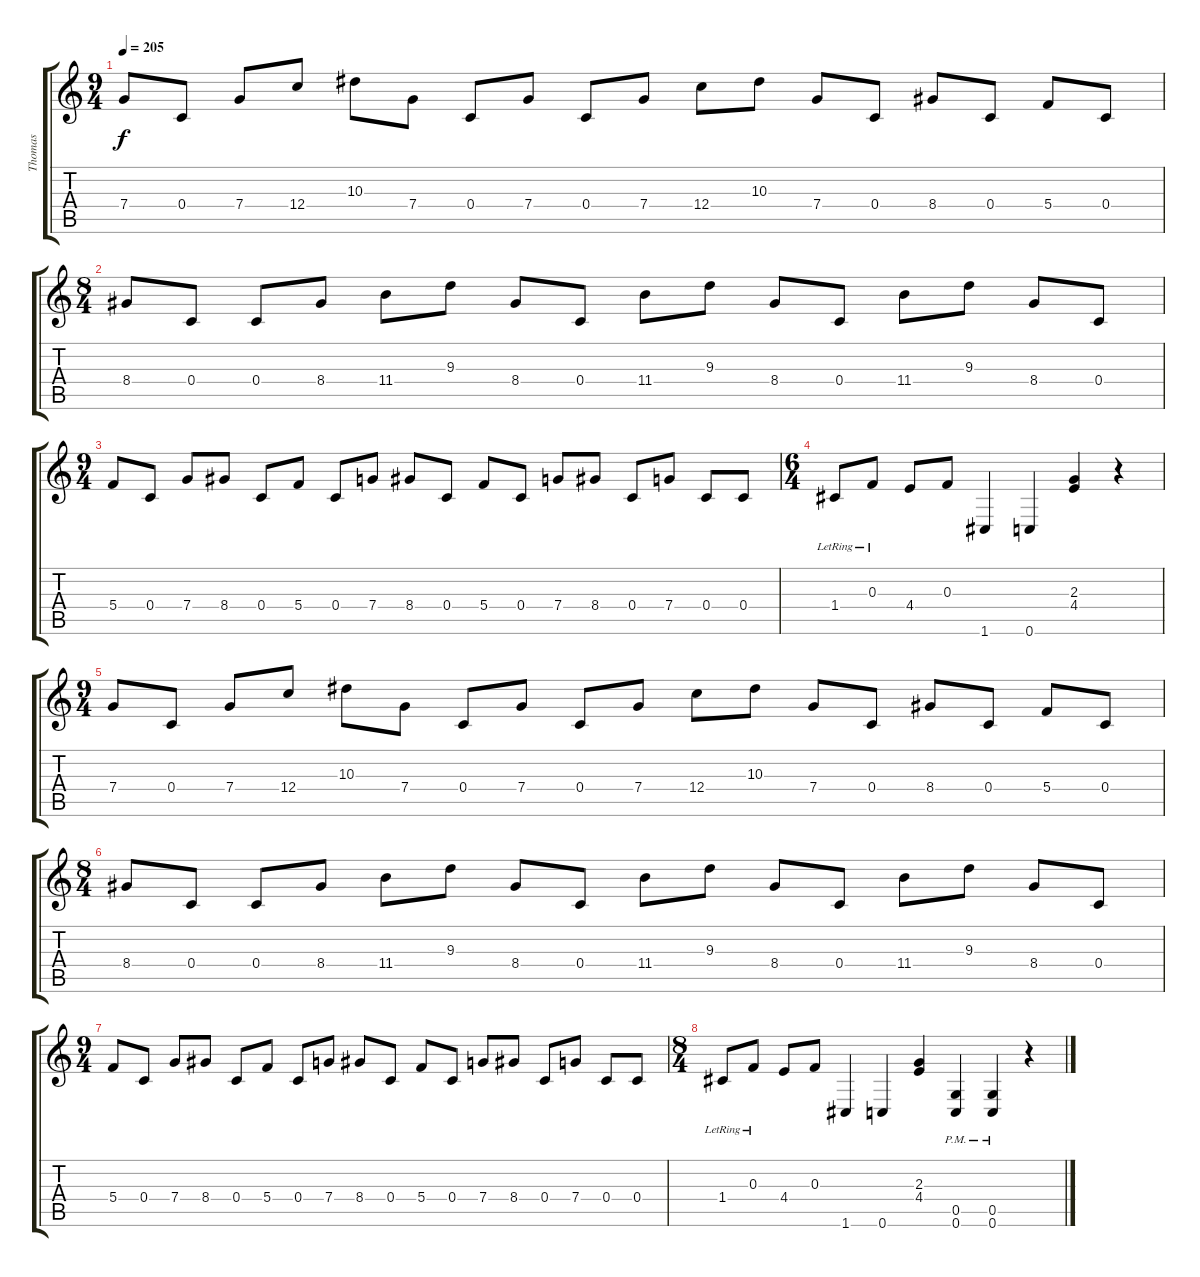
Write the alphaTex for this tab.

\track ("Thomas" "Thomas") {instrument overdrivenguitar}
\staff {score tabs}
\tuning (D4 A3 F3 C3 G2 C2) {hide}
\ts (9 4)
\tempo 205
\clef g2
\ks c
7.4.8{dy f} 0.4.8 7.4.8 12.4.8 10.3.8 7.4.8 0.4.8 7.4.8 0.4.8 7.4.8 12.4.8 10.3.8 7.4.8 0.4.8 8.4.8 0.4.8 5.4.8 0.4.8 |
\ts (8 4)
8.4.8 0.4.8 0.4.8 8.4.8 11.4.8 9.3.8 8.4.8 0.4.8 11.4.8 9.3.8 8.4.8 0.4.8 11.4.8 9.3.8 8.4.8 0.4.8 |
\ts (9 4)
5.4.8 0.4.8 7.4.8 8.4.8 0.4.8 5.4.8 0.4.8 7.4.8 8.4.8 0.4.8 5.4.8 0.4.8 7.4.8 8.4.8 0.4.8 7.4.8 0.4.8 0.4.8 |
\ts (6 4)
1.4{lr}.8 0.3{lr}.8 4.4.8 0.3.8 1.6.4 0.6.4 (2.3 4.4).4 r.4 |
\ts (9 4)
7.4.8 0.4.8 7.4.8 12.4.8 10.3.8 7.4.8 0.4.8 7.4.8 0.4.8 7.4.8 12.4.8 10.3.8 7.4.8 0.4.8 8.4.8 0.4.8 5.4.8 0.4.8 |
\ts (8 4)
8.4.8 0.4.8 0.4.8 8.4.8 11.4.8 9.3.8 8.4.8 0.4.8 11.4.8 9.3.8 8.4.8 0.4.8 11.4.8 9.3.8 8.4.8 0.4.8 |
\ts (9 4)
5.4.8 0.4.8 7.4.8 8.4.8 0.4.8 5.4.8 0.4.8 7.4.8 8.4.8 0.4.8 5.4.8 0.4.8 7.4.8 8.4.8 0.4.8 7.4.8 0.4.8 0.4.8 |
\ts (8 4)
1.4{lr}.8 0.3{lr}.8 4.4.8 0.3.8 1.6.4 0.6.4 (2.3 4.4).4 (0.5{pm} 0.6).4 (0.5{pm} 0.6).4 r.4
